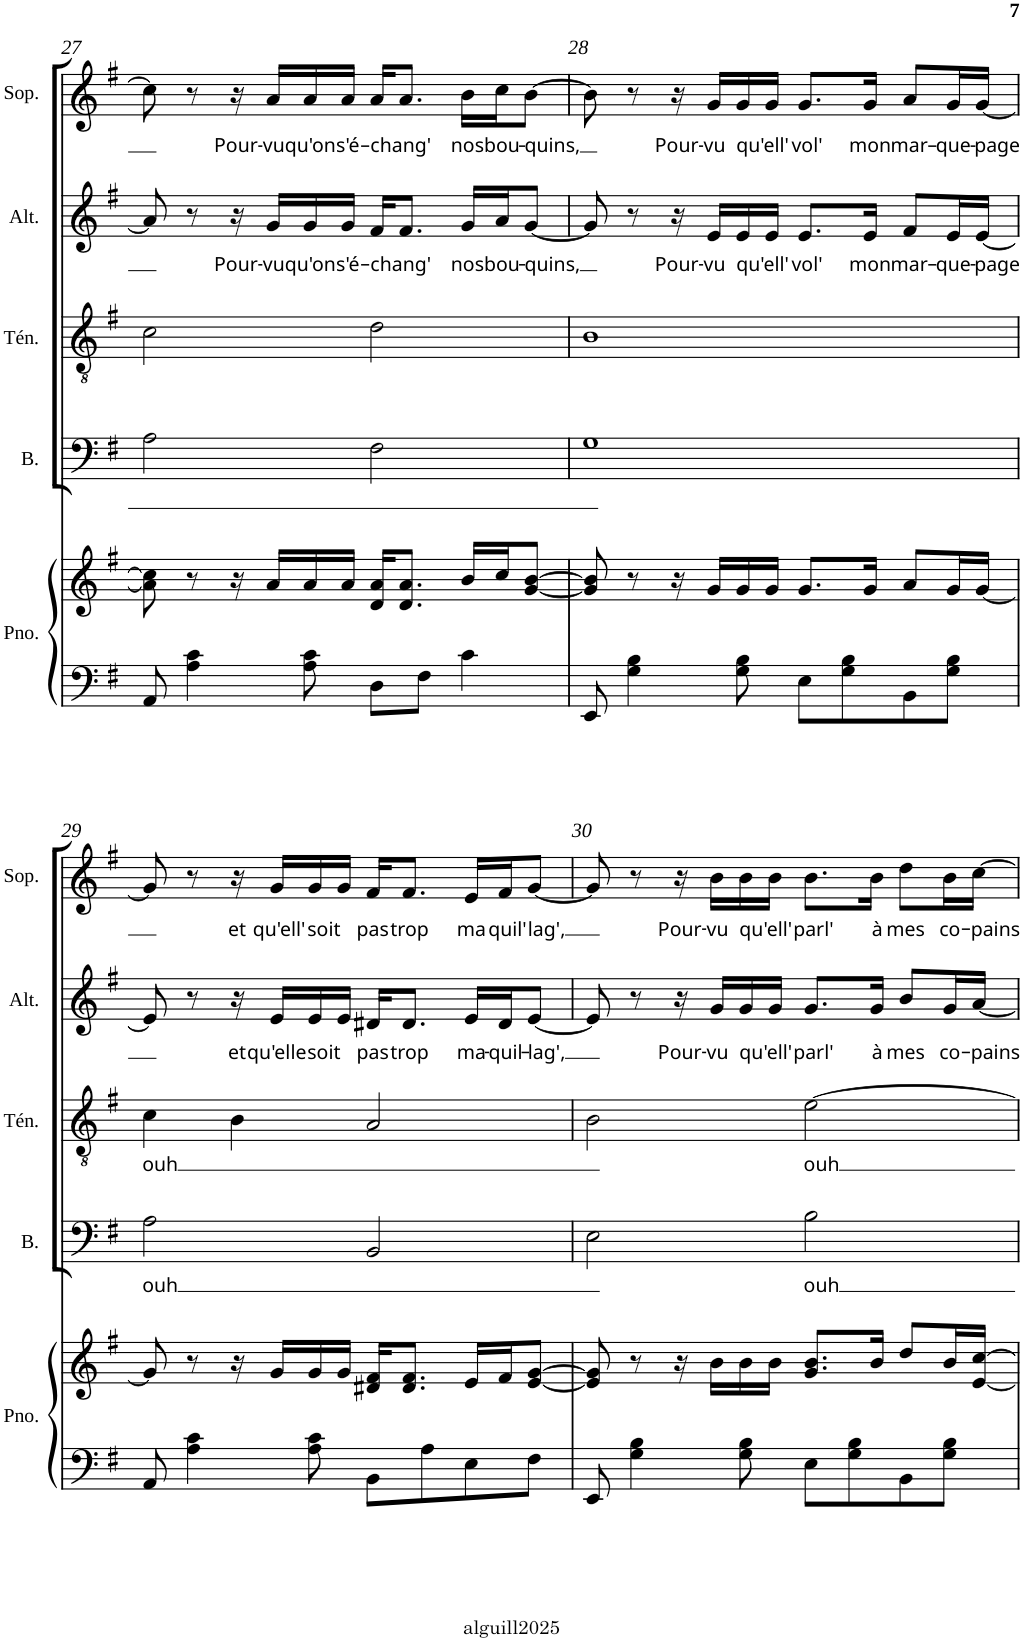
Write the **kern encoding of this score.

**kern	**kern	**kern	**text	**kern	**text	**kern	**text	**kern	**text
*part5	*part5	*part4	*part4	*part3	*part3	*part2	*part2	*part1	*part1
*staff6	*staff5	*staff4	*staff4	*staff3	*staff3	*staff2	*staff2	*staff1	*staff1
*I"Piano	*	*I"Basse	*	*I"Ténor	*	*I"Alto	*	*I"Soprano	*
*I'Pno.	*	*I'B.	*	*I'Tén.	*	*I'Alt.	*	*I'Sop.	*
!!LO:PB:g=z
*clefF4	*clefG2	*clefF4	*	*clefGv2	*	*clefG2	*	*clefG2	*
*k[f#]	*k[f#]	*k[f#]	*	*k[f#]	*	*k[f#]	*	*k[f#]	*
*e:	*e:	*e:	*	*e:	*	*e:	*	*e:	*
*M4/4	*M4/4	*M4/4	*	*M4/4	*	*M4/4	*	*M4/4	*
=27	=27	=27	=27	=27	=27	=27	=27	=27	=27
8AA/	8a\] 8cc\]	2A\	.	2c\	.	8a/]	.	8cc\]	.
4A\ 4c\	8r	.	.	.	.	8r	.	8r	.
!	!	!	!	!	!	!	!LO:LY:b	!	!LO:LY:b
.	16r	.	.	.	.	16r	Pour-	16r	Pour-
!	!	!	!	!	!	!	!LO:LY:b	!	!LO:LY:b
.	16a/LL	.	.	.	.	16g/LL	-vu	16a/LL	-vu
!	!	!	!	!	!	!	!LO:LY:b	!	!LO:LY:b
8A\ 8c\	16a/	.	.	.	.	16g/	qu'on	16a/	qu'on
!	!	!	!	!	!	!	!LO:LY:b	!	!LO:LY:b
.	16a/JJ	.	.	.	.	16g/JJ	s'é-	16a/JJ	s'é-
!	!	!	!	!	!	!	!LO:LY:b	!	!LO:LY:b
8D\L	16d/ 16a/KL	2F#\	.	2d\	.	16f#/KL	-chang'	16a/KL	-chang'
.	8.d/ 8.a/J	.	.	.	.	8.f#/J	.	8.a/J	.
8F#\J	.	.	.	.	.	.	.	.	.
!	!	!	!	!	!	!	!LO:LY:b	!	!LO:LY:b
4c\	16b/LL	.	.	.	.	16g/LL	nos	16b\LL	nos
!	!	!	!	!	!	!	!LO:LY:b	!	!LO:LY:b
.	16cc/J	.	.	.	.	16a/J	bou-	16cc\J	bou-
!	!	!	!	!	!	!	!LO:LY:b	!	!LO:LY:b
.	[8g/ [8b/J	.	.	.	.	[8g/J	-quins,	[8b\J	-quins,
=28	=28	=28	=28	=28	=28	=28	=28	=28	=28
8EE/	8g/] 8b/]	1G	.	1B	.	8g/]	.	8b\]	.
4G\ 4B\	8r	.	.	.	.	8r	.	8r	.
!	!	!	!	!	!	!	!LO:LY:b	!	!LO:LY:b
.	16r	.	.	.	.	16r	Pour-	16r	Pour-
!	!	!	!	!	!	!	!LO:LY:b	!	!LO:LY:b
.	16g/LL	.	.	.	.	16e/LL	-vu	16g/LL	-vu
!	!	!	!	!	!	!	!LO:LY:b	!	!LO:LY:b
8G\ 8B\	16g/	.	.	.	.	16e/	qu'ell'	16g/	qu'ell'
.	16g/JJ	.	.	.	.	16e/JJ	.	16g/JJ	.
!	!	!	!	!	!	!	!LO:LY:b	!	!LO:LY:b
8E\L	8.g/L	.	.	.	.	8.e/L	vol'	8.g/L	vol'
8G\ 8B\	.	.	.	.	.	.	.	.	.
!	!	!	!	!	!	!	!LO:LY:b	!	!LO:LY:b
.	16g/Jk	.	.	.	.	16e/Jk	mon	16g/Jk	mon
!	!	!	!	!	!	!	!LO:LY:b	!	!LO:LY:b
8BB\	8a/L	.	.	.	.	8f#/L	mar-	8a/L	mar-
!	!	!	!	!	!	!	!LO:LY:b	!	!LO:LY:b
8G\ 8B\J	16g/L	.	.	.	.	16e/L	-que-	16g/L	-que-
!	!	!	!	!	!	!	!LO:LY:b	!	!LO:LY:b
.	[16g/JJ	.	.	.	.	[16e/JJ	-page	[16g/JJ	-page
!!LO:LB:g=z
=29	=29	=29	=29	=29	=29	=29	=29	=29	=29
!	!	!	!LO:LY:b	!	!LO:LY:b	!	!	!	!
8AA/	8g/]	2A\	ouh	4c\	ouh	8e/]	.	8g/]	.
4A\ 4c\	8r	.	.	.	.	8r	.	8r	.
!	!	!	!	!	!	!	!LO:LY:b	!	!LO:LY:b
.	16r	.	.	4B\	.	16r	et	16r	et
!	!	!	!	!	!	!	!LO:LY:b	!	!LO:LY:b
.	16g/LL	.	.	.	.	16e/LL	qu'elle	16g/LL	qu'ell'
!	!	!	!	!	!	!	!LO:LY:b	!	!LO:LY:b
8A\ 8c\	16g/	.	.	.	.	16e/	soit	16g/	soit
.	16g/JJ	.	.	.	.	16e/JJ	.	16g/JJ	.
!	!	!	!	!	!	!	!LO:LY:b	!	!LO:LY:b
8BB\L	16d#X/ 16f#/KL	2BB/	.	2A/	.	16d#X/KL	pas	16f#/KL	pas
!	!	!	!	!	!	!	!LO:LY:b	!	!LO:LY:b
.	8.d#/ 8.f#/J	.	.	.	.	8.d#/J	trop	8.f#/J	trop
8A\	.	.	.	.	.	.	.	.	.
!	!	!	!	!	!	!	!LO:LY:b	!	!LO:LY:b
8E\	16e/LL	.	.	.	.	16e/LL	ma-	16e/LL	ma
!	!	!	!	!	!	!	!LO:LY:b	!	!LO:LY:b
.	16f#/J	.	.	.	.	16d#/J	-quil-	16f#/J	quil'
!	!	!	!	!	!	!	!LO:LY:b	!	!LO:LY:b
8F#\J	[8e/ [8g/J	.	.	.	.	[8e/J	-lag',	[8g/J	lag',
=30	=30	=30	=30	=30	=30	=30	=30	=30	=30
8EE/	8e/] 8g/]	2E\	.	2B\	.	8e/]	.	8g/]	.
4G\ 4B\	8r	.	.	.	.	8r	.	8r	.
!	!	!	!	!	!	!	!LO:LY:b	!	!LO:LY:b
.	16r	.	.	.	.	16r	Pour-	16r	Pour-
!	!	!	!	!	!	!	!LO:LY:b	!	!LO:LY:b
.	16b\LL	.	.	.	.	16g/LL	-vu	16b\LL	-vu
!	!	!	!	!	!	!	!LO:LY:b	!	!LO:LY:b
8G\ 8B\	16b\	.	.	.	.	16g/	qu'ell'	16b\	qu'ell'
.	16b\JJ	.	.	.	.	16g/JJ	.	16b\JJ	.
!	!	!	!LO:LY:b	!	!LO:LY:b	!	!LO:LY:b	!	!LO:LY:b
8E\L	8.g/ 8.b/L	2B\	ouh	[2e\	ouh	8.g/L	parl'	8.b\L	parl'
8G\ 8B\	.	.	.	.	.	.	.	.	.
!	!	!	!	!	!	!	!LO:LY:b	!	!LO:LY:b
.	16b/Jk	.	.	.	.	16g/Jk	à	16b\Jk	à
!	!	!	!	!	!	!	!LO:LY:b	!	!LO:LY:b
8BB\	8dd/L	.	.	.	.	8b/L	mes	8dd\L	mes
!	!	!	!	!	!	!	!LO:LY:b	!	!LO:LY:b
8G\ 8B\J	16b/L	.	.	.	.	16g/L	co-	16b\L	co-
!	!	!	!	!	!	!	!LO:LY:b	!	!LO:LY:b
.	[16e/ [16cc/JJ	.	.	.	.	[16a/JJ	-pains	[16cc\JJ	-pains
=	=	=	=	=	=	=	=	=	=
*-	*-	*-	*-	*-	*-	*-	*-	*-	*-
